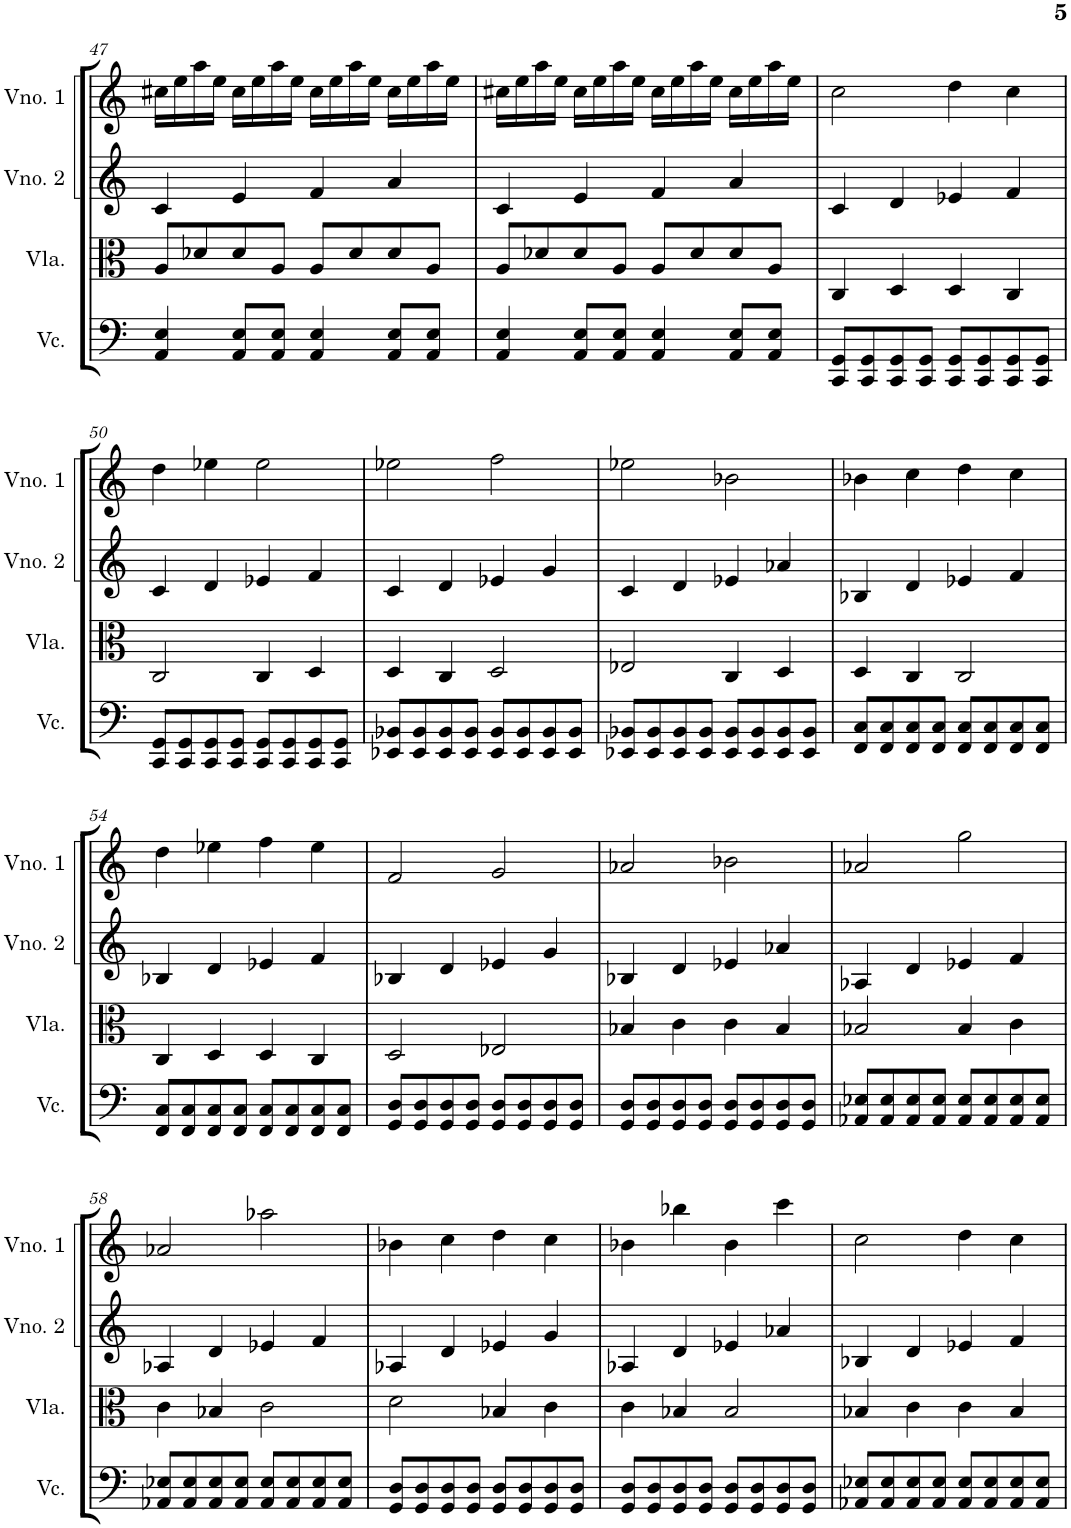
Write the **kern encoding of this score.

**kern	**kern	**kern	**kern
*part4	*part3	*part2	*part1
*staff4	*staff3	*staff2	*staff1
*I"Violoncelo	*I"Viola	*I"Violino 2	*I"Violino 1
*I'Vc.	*I'Vla.	*I'Vno. 2	*I'Vno. 1
!!LO:PB:g=z
*clefF4	*clefC3	*clefG2	*clefG2
*k[]	*k[]	*k[]	*k[]
*M4/4	*M4/4	*M4/4	*M4/4
=47	=47	=47	=47
4AA/ 4E/	8A/L	4c/	16cc#X\LL
.	.	.	16ee\
.	8d-X/	.	16aa\
.	.	.	16ee\JJ
8AA/ 8E/L	8d-/	4e/	16cc#\LL
.	.	.	16ee\
8AA/ 8E/J	8A/J	.	16aa\
.	.	.	16ee\JJ
4AA/ 4E/	8A/L	4f/	16cc#\LL
.	.	.	16ee\
.	8d-/	.	16aa\
.	.	.	16ee\JJ
8AA/ 8E/L	8d-/	4a/	16cc#\LL
.	.	.	16ee\
8AA/ 8E/J	8A/J	.	16aa\
.	.	.	16ee\JJ
=48	=48	=48	=48
4AA/ 4E/	8A/L	4c/	16cc#X\LL
.	.	.	16ee\
.	8d-X/	.	16aa\
.	.	.	16ee\JJ
8AA/ 8E/L	8d-/	4e/	16cc#\LL
.	.	.	16ee\
8AA/ 8E/J	8A/J	.	16aa\
.	.	.	16ee\JJ
4AA/ 4E/	8A/L	4f/	16cc#\LL
.	.	.	16ee\
.	8d-/	.	16aa\
.	.	.	16ee\JJ
8AA/ 8E/L	8d-/	4a/	16cc#\LL
.	.	.	16ee\
8AA/ 8E/J	8A/J	.	16aa\
.	.	.	16ee\JJ
=49	=49	=49	=49
8CC/ 8GG/L	4C/	4c/	2cc\
8CC/ 8GG/	.	.	.
8CC/ 8GG/	4D/	4d/	.
8CC/ 8GG/J	.	.	.
8CC/ 8GG/L	4D/	4e-X/	4dd\
8CC/ 8GG/	.	.	.
8CC/ 8GG/	4C/	4f/	4cc\
8CC/ 8GG/J	.	.	.
!!LO:LB:g=z
=50	=50	=50	=50
8CC/ 8GG/L	2C/	4c/	4dd\
8CC/ 8GG/	.	.	.
8CC/ 8GG/	.	4d/	4ee-X\
8CC/ 8GG/J	.	.	.
8CC/ 8GG/L	4C/	4e-X/	2ee-\
8CC/ 8GG/	.	.	.
8CC/ 8GG/	4D/	4f/	.
8CC/ 8GG/J	.	.	.
=51	=51	=51	=51
8EE-X/ 8BB-X/L	4D/	4c/	2ee-X\
8EE-/ 8BB-/	.	.	.
8EE-/ 8BB-/	4C/	4d/	.
8EE-/ 8BB-/J	.	.	.
8EE-/ 8BB-/L	2D/	4e-X/	2ff\
8EE-/ 8BB-/	.	.	.
8EE-/ 8BB-/	.	4g/	.
8EE-/ 8BB-/J	.	.	.
=52	=52	=52	=52
8EE-X/ 8BB-X/L	2E-X/	4c/	2ee-X\
8EE-/ 8BB-/	.	.	.
8EE-/ 8BB-/	.	4d/	.
8EE-/ 8BB-/J	.	.	.
8EE-/ 8BB-/L	4C/	4e-X/	2b-X\
8EE-/ 8BB-/	.	.	.
8EE-/ 8BB-/	4D/	4a-X/	.
8EE-/ 8BB-/J	.	.	.
=53	=53	=53	=53
8FF/ 8C/L	4D/	4B-X/	4b-X\
8FF/ 8C/	.	.	.
8FF/ 8C/	4C/	4d/	4cc\
8FF/ 8C/J	.	.	.
8FF/ 8C/L	2C/	4e-X/	4dd\
8FF/ 8C/	.	.	.
8FF/ 8C/	.	4f/	4cc\
8FF/ 8C/J	.	.	.
!!LO:LB:g=z
=54	=54	=54	=54
8FF/ 8C/L	4C/	4B-X/	4dd\
8FF/ 8C/	.	.	.
8FF/ 8C/	4D/	4d/	4ee-X\
8FF/ 8C/J	.	.	.
8FF/ 8C/L	4D/	4e-X/	4ff\
8FF/ 8C/	.	.	.
8FF/ 8C/	4C/	4f/	4ee-\
8FF/ 8C/J	.	.	.
=55	=55	=55	=55
8GG/ 8D/L	2D/	4B-X/	2f/
8GG/ 8D/	.	.	.
8GG/ 8D/	.	4d/	.
8GG/ 8D/J	.	.	.
8GG/ 8D/L	2E-X/	4e-X/	2g/
8GG/ 8D/	.	.	.
8GG/ 8D/	.	4g/	.
8GG/ 8D/J	.	.	.
=56	=56	=56	=56
8GG/ 8D/L	4B-X/	4B-X/	2a-X/
8GG/ 8D/	.	.	.
8GG/ 8D/	4c\	4d/	.
8GG/ 8D/J	.	.	.
8GG/ 8D/L	4c\	4e-X/	2b-X\
8GG/ 8D/	.	.	.
8GG/ 8D/	4B-/	4a-X/	.
8GG/ 8D/J	.	.	.
=57	=57	=57	=57
8AA-X/ 8E-X/L	2B-X/	4A-X/	2a-X/
8AA-/ 8E-/	.	.	.
8AA-/ 8E-/	.	4d/	.
8AA-/ 8E-/J	.	.	.
8AA-/ 8E-/L	4B-/	4e-X/	2gg\
8AA-/ 8E-/	.	.	.
8AA-/ 8E-/	4c\	4f/	.
8AA-/ 8E-/J	.	.	.
!!LO:LB:g=z
=58	=58	=58	=58
8AA-X/ 8E-X/L	4c\	4A-X/	2a-X/
8AA-/ 8E-/	.	.	.
8AA-/ 8E-/	4B-X/	4d/	.
8AA-/ 8E-/J	.	.	.
8AA-/ 8E-/L	2c\	4e-X/	2aa-X\
8AA-/ 8E-/	.	.	.
8AA-/ 8E-/	.	4f/	.
8AA-/ 8E-/J	.	.	.
=59	=59	=59	=59
8GG/ 8D/L	2d\	4A-X/	4b-X\
8GG/ 8D/	.	.	.
8GG/ 8D/	.	4d/	4cc\
8GG/ 8D/J	.	.	.
8GG/ 8D/L	4B-X/	4e-X/	4dd\
8GG/ 8D/	.	.	.
8GG/ 8D/	4c\	4g/	4cc\
8GG/ 8D/J	.	.	.
=60	=60	=60	=60
8GG/ 8D/L	4c\	4A-X/	4b-X\
8GG/ 8D/	.	.	.
8GG/ 8D/	4B-X/	4d/	4bb-X\
8GG/ 8D/J	.	.	.
8GG/ 8D/L	2B-/	4e-X/	4b-\
8GG/ 8D/	.	.	.
8GG/ 8D/	.	4a-X/	4ccc\
8GG/ 8D/J	.	.	.
=61	=61	=61	=61
8AA-X/ 8E-X/L	4B-X/	4B-X/	2cc\
8AA-/ 8E-/	.	.	.
8AA-/ 8E-/	4c\	4d/	.
8AA-/ 8E-/J	.	.	.
8AA-/ 8E-/L	4c\	4e-X/	4dd\
8AA-/ 8E-/	.	.	.
8AA-/ 8E-/	4B-/	4f/	4cc\
8AA-/ 8E-/J	.	.	.
=	=	=	=
*-	*-	*-	*-
